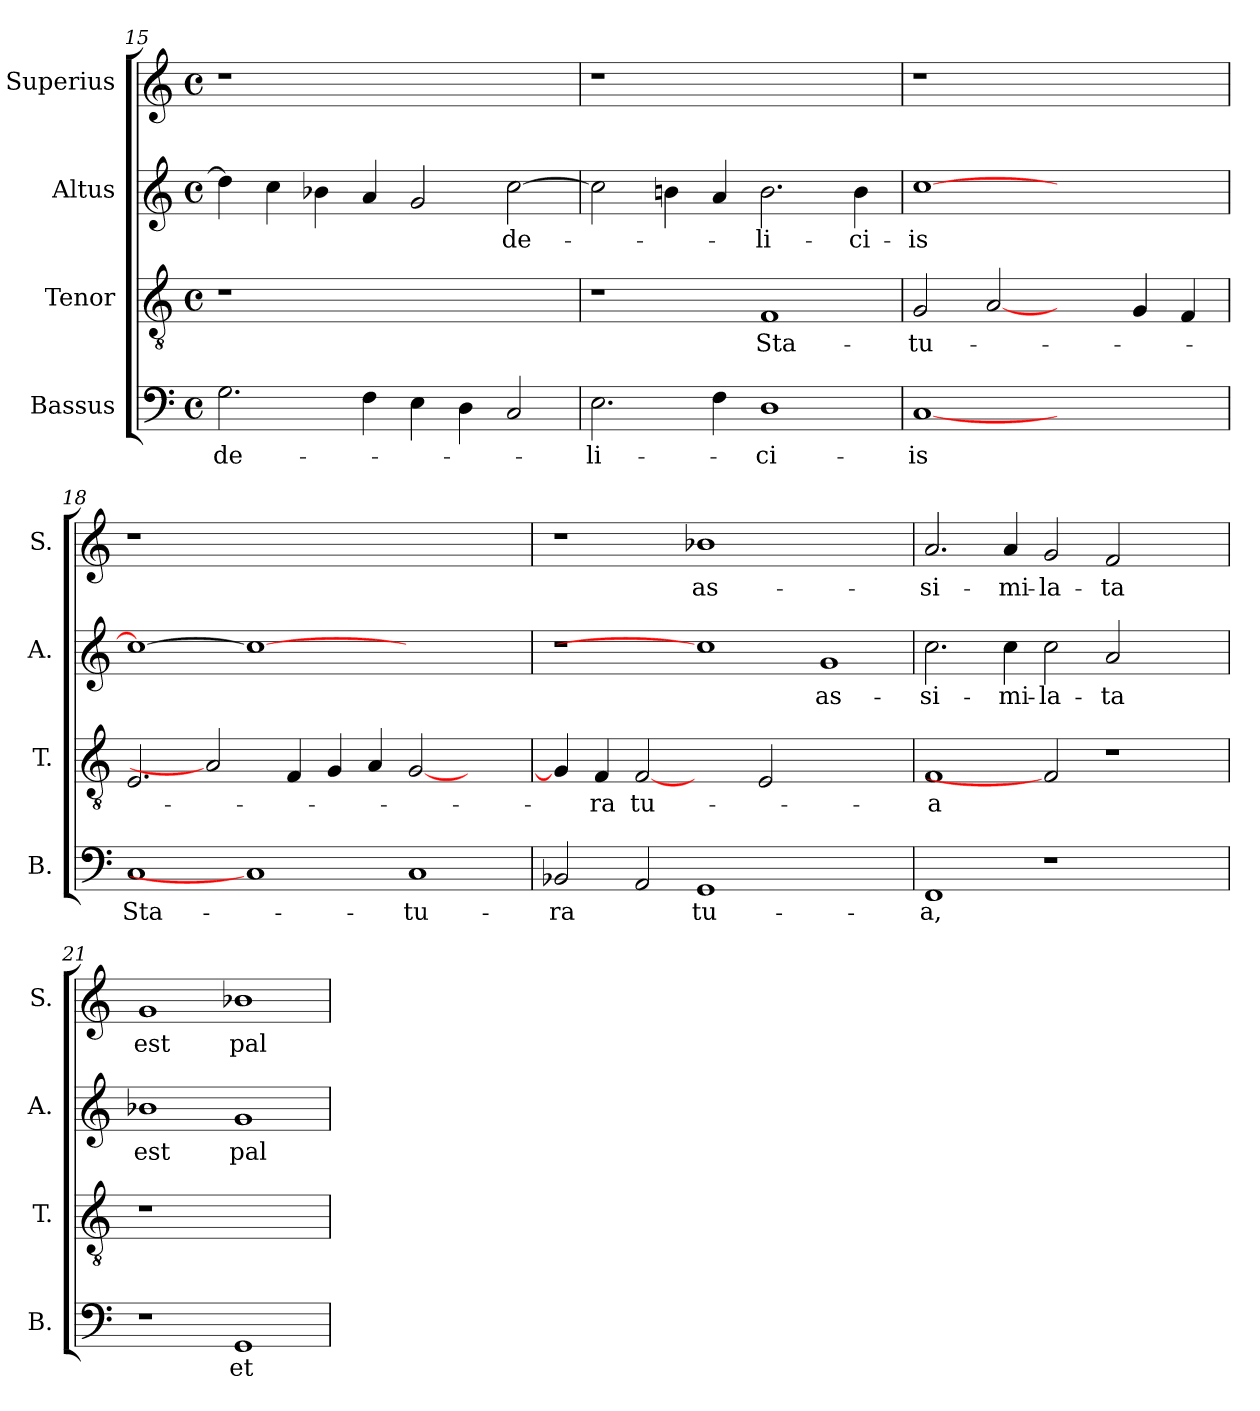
**kern	**text	**kern	**text	**kern	**text	**kern	**text
*part4	*part4	*part3	*part3	*part2	*part2	*part1	*part1
*staff4	*staff4	*staff3	*staff3	*staff2	*staff2	*staff1	*staff1
*I"Bassus	*	*I"Tenor	*	*I"Altus	*	*I"Superius	*
*I'B.	*	*I'T.	*	*I'A.	*	*I'S.	*
!!LO:LB:g=z
*clefF4	*	*clefGv2	*	*clefG2	*	*clefG2	*
*	*	*ITrd7c12	*	*	*	*	*
*k[]	*	*k[]	*	*k[]	*	*k[]	*
*C:	*	*C:	*	*C:	*	*C:	*
*M4/4	*	*M4/4	*	*M4/4	*	*M4/4	*
*met(c)	*	*met(c)	*	*met(c)	*	*met(c)	*
=15	=15	=15	=15	=15	=15	=15	=15
!	!LO:LY:b:color=#000000	!LO:N:vis=1	!	!	!	!LO:N:vis=1	!
2.Gi\	de-	1r	.	4ddi\]	.	1r	.
.	.	.	.	4cci\	.	.	.
.	.	.	.	4b-Xi\	.	.	.
4Fi\	.	.	.	4ai/	.	.	.
4Ei\	.	1ryy	.	2gi/	.	1ryy	.
4Di\	.	.	.	.	.	.	.
!	!	!	!	!	!LO:LY:b:color=#000000	!	!
2Ci/	.	.	.	[>2cci\	de-	.	.
=16	=16	=16	=16	=16	=16	=16	=16
!	!LO:LY:b:color=#000000	!	!	!	!	!LO:N:vis=1	!
2.Ei\	-li-	1r	.	2cci\]	.	1r	.
.	.	.	.	4bni\	.	.	.
4Fi\	.	.	.	4ai/	.	.	.
!	!LO:LY:b:color=#000000	!	!	!	!	!	!
!	!	!	!LO:LY:b:color=#000000	!	!	!	!
!	!	!	!	!	!LO:LY:b:color=#000000	!	!
1Di	-ci-	1FFi	Sta-	2.bi\	-li-	1ryy	.
!	!	!	!	!	!LO:LY:b:color=#000000	!	!
.	.	.	.	4bi\	-ci-	.	.
=17	=17	=17	=17	=17	=17	=17	=17
!	!LO:LY:b:color=#000000	!	!	!	!	!	!
!	!	!	!LO:LY:b:color=#000000	!	!	!	!
!	!	!	!	!	!LO:LY:b:color=#000000	!LO:N:vis=1	!
[1Ci	-is	2GGi/	-tu-	[>1cci	-is	1r	.
.	.	[2AAi	.	.	.	.	.
1ryy	.	2ryy	.	1ryy	.	1ryy	.
.	.	4GGi/	.	.	.	.	.
.	.	4FFi/	.	.	.	.	.
=18	=18	=18	=18	=18	=18	=18	=18
!	!LO:LY:b:color=#000000	!	!	!	!	!LO:N:vis=1	!
1Ci	Sta-	2.EEi/	.	1cci_>	.	1r	.
.	.	2AAi]	.	.	.	.	.
1Ci]	.	.	.	1cci_	.	0ryy	.
.	.	4FFi/	.	.	.	.	.
.	.	4GGi/	.	.	.	.	.
.	.	4AAi/	.	.	.	.	.
!	!LO:LY:b:color=#000000	!	!	!	!	!	!
1Ci	-tu-	[<2GGi/	.	1ryy	.	.	.
.	.	2ryy	.	.	.	.	.
=19	=19	=19	=19	=19	=19	=19	=19
!	!LO:LY:b:color=#000000	!	!	!	!	!	!
2BB-Xi/	-ra	4GGi/]	.	1r	.	1r	.
!	!	!	!LO:LY:b:color=#000000	!	!	!	!
.	.	4FFi/	-ra	.	.	.	.
!	!	!	!LO:LY:b:color=#000000	!	!	!	!
2AAi/	.	[2FFi	tu-	.	.	.	.
!	!LO:LY:b:color=#000000	!	!	!	!	!	!
!	!	!	!	!	!	!	!LO:LY:b:color=#000000
1GGi	tu-	2ryy	.	1cci]	.	1b-Xi	as-
.	.	2EEi/	.	.	.	.	.
!	!	!	!	!	!LO:LY:b:color=#000000	!	!
1ryy	.	1ryy	.	1gi	as-	1ryy	.
!!LO:PB:g=z
=20	=20	=20	=20	=20	=20	=20	=20
!	!LO:LY:b:color=#000000	!	!	!	!	!	!
!	!	!	!LO:LY:b:color=#000000	!	!	!	!
!	!	!	!	!	!LO:LY:b:color=#000000	!	!
!	!	!	!	!	!	!	!LO:LY:b:color=#000000
1FFi	-a,	1FFi	-a	2.cci\	-si-	2.ai/	-si-
!	!	!	!	!	!LO:LY:b:color=#000000	!	!
!	!	!	!	!	!	!	!LO:LY:b:color=#000000
.	.	.	.	4cci\	-mi-	4ai/	-mi-
!	!	!	!	!	!LO:LY:b:color=#000000	!	!
!	!	!	!	!	!	!	!LO:LY:b:color=#000000
1r	.	2FFi]	.	2cci\	-la-	2gi/	-la-
!	!	!	!	!	!LO:LY:b:color=#000000	!	!
!	!	!	!	!	!	!	!LO:LY:b:color=#000000
.	.	1r	.	2ai/	-ta	2fi/	-ta
2ryy	.	.	.	2ryy	.	2ryy	.
=21	=21	=21	=21	=21	=21	=21	=21
!	!	!LO:N:vis=1	!	!	!	!	!
!	!	!	!	!	!LO:LY:b:color=#000000	!	!
!	!	!	!	!	!	!	!LO:LY:b:color=#000000
1r	.	1r	.	1b-Xi	est	1gi	est
!	!LO:LY:b:color=#000000	!	!	!	!	!	!
!	!	!	!	!	!LO:LY:b:color=#000000	!	!
!	!	!	!	!	!	!	!LO:LY:b:color=#000000
1GGi	et	1ryy	.	1gi	pal-	1b-Xi	pal-
=	=	=	=	=	=	=	=
*-	*-	*-	*-	*-	*-	*-	*-
